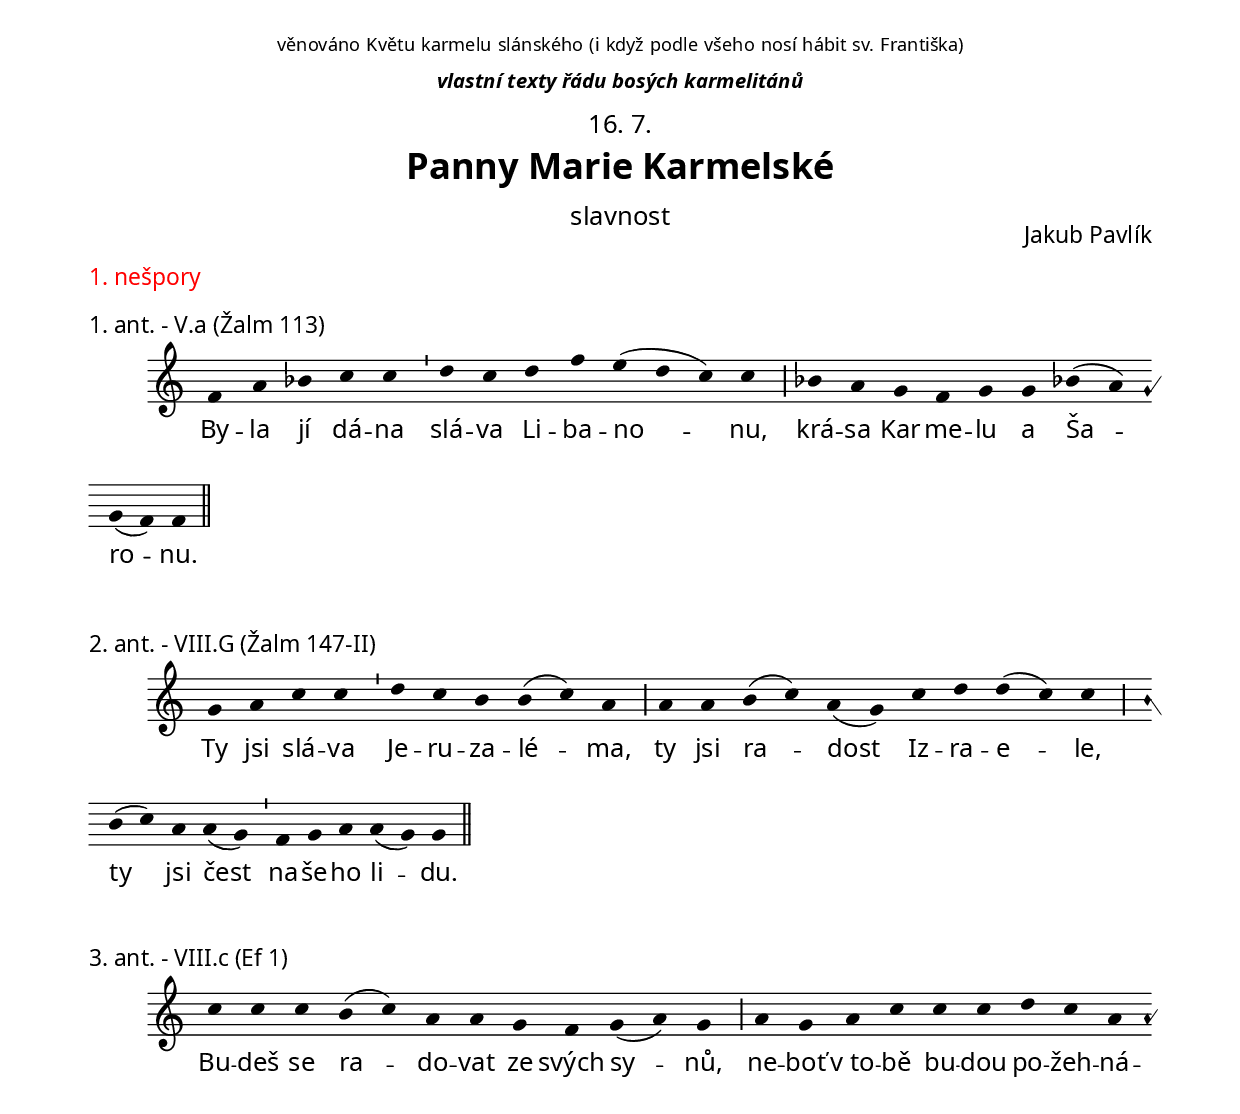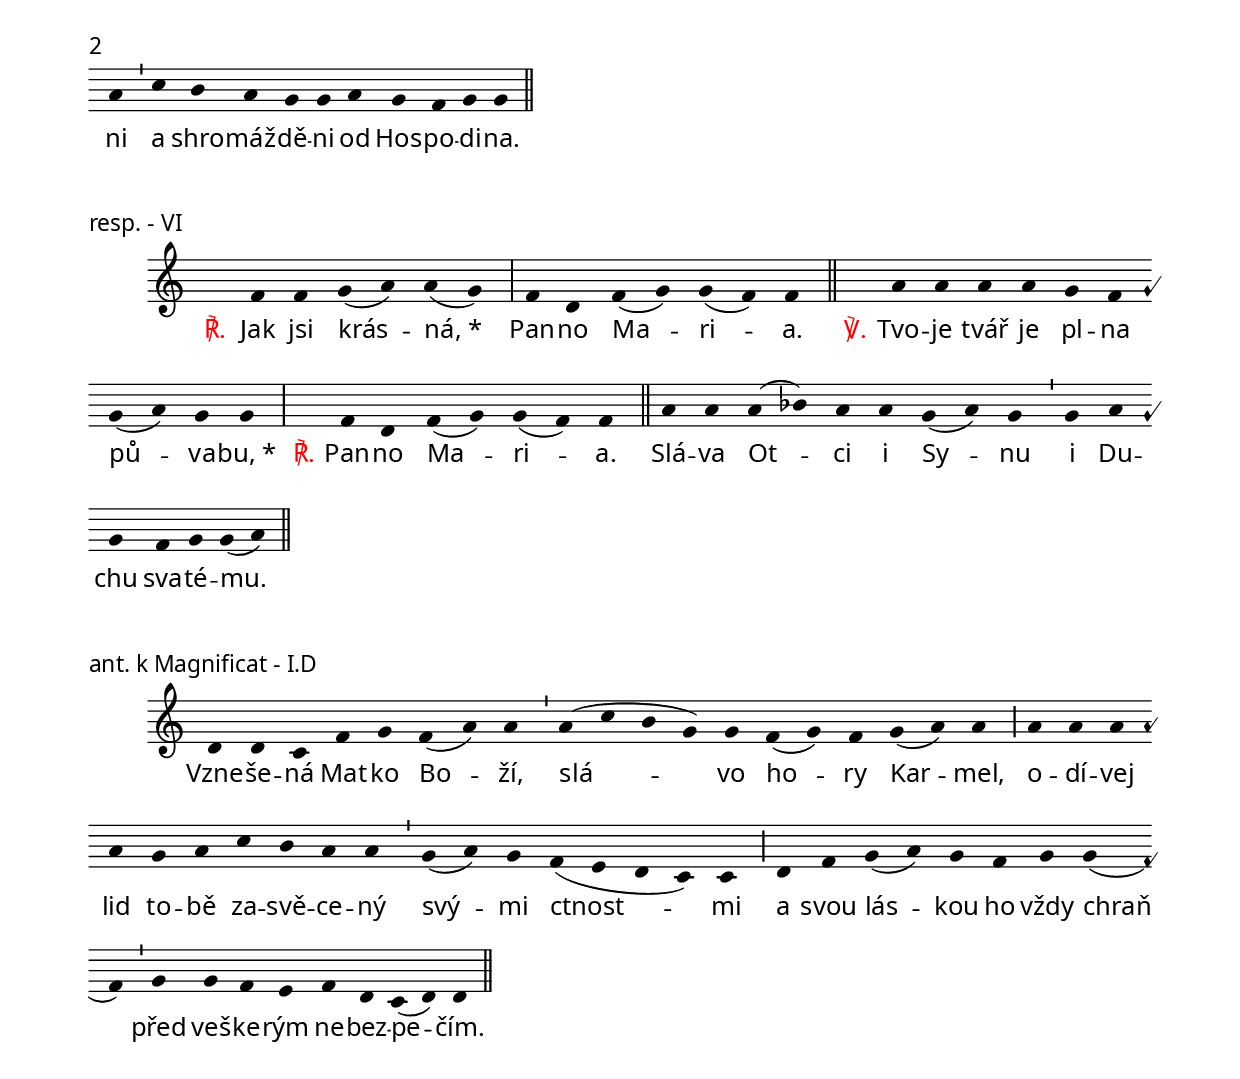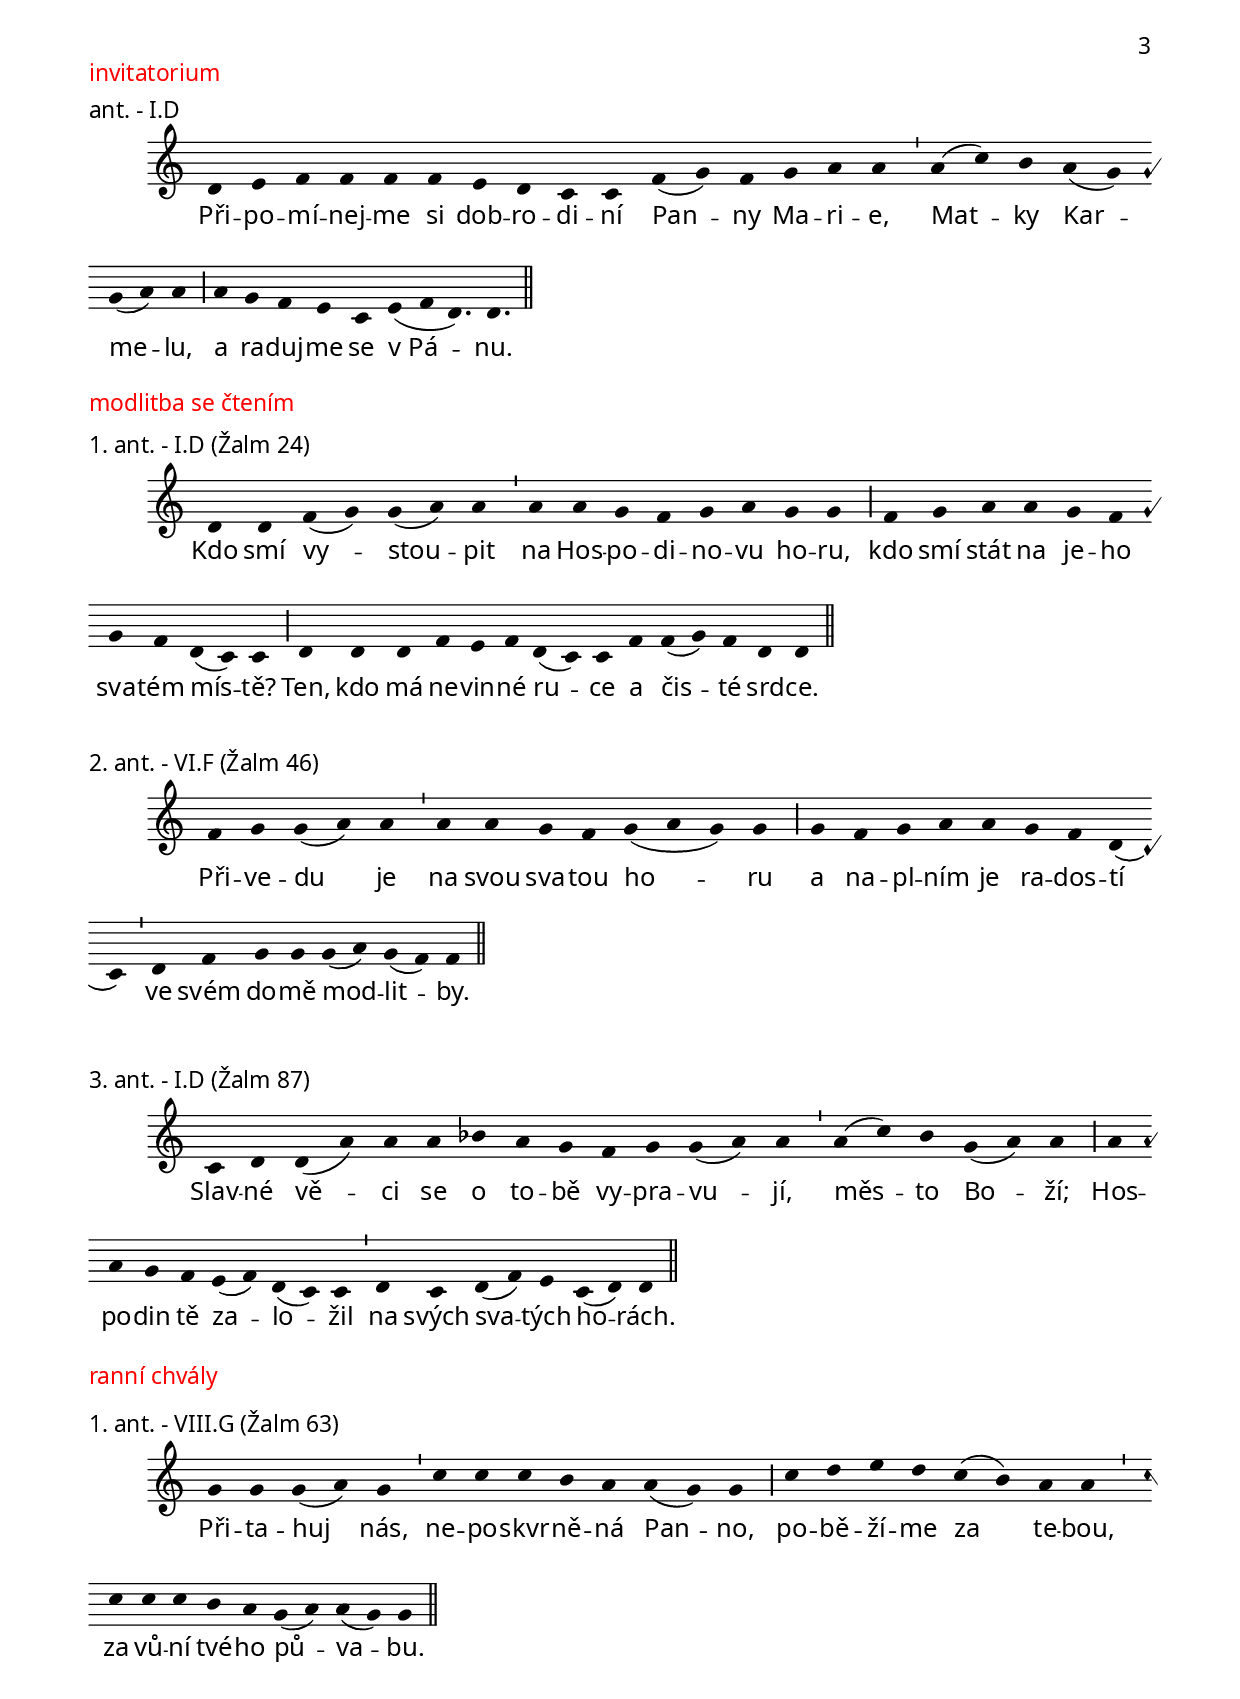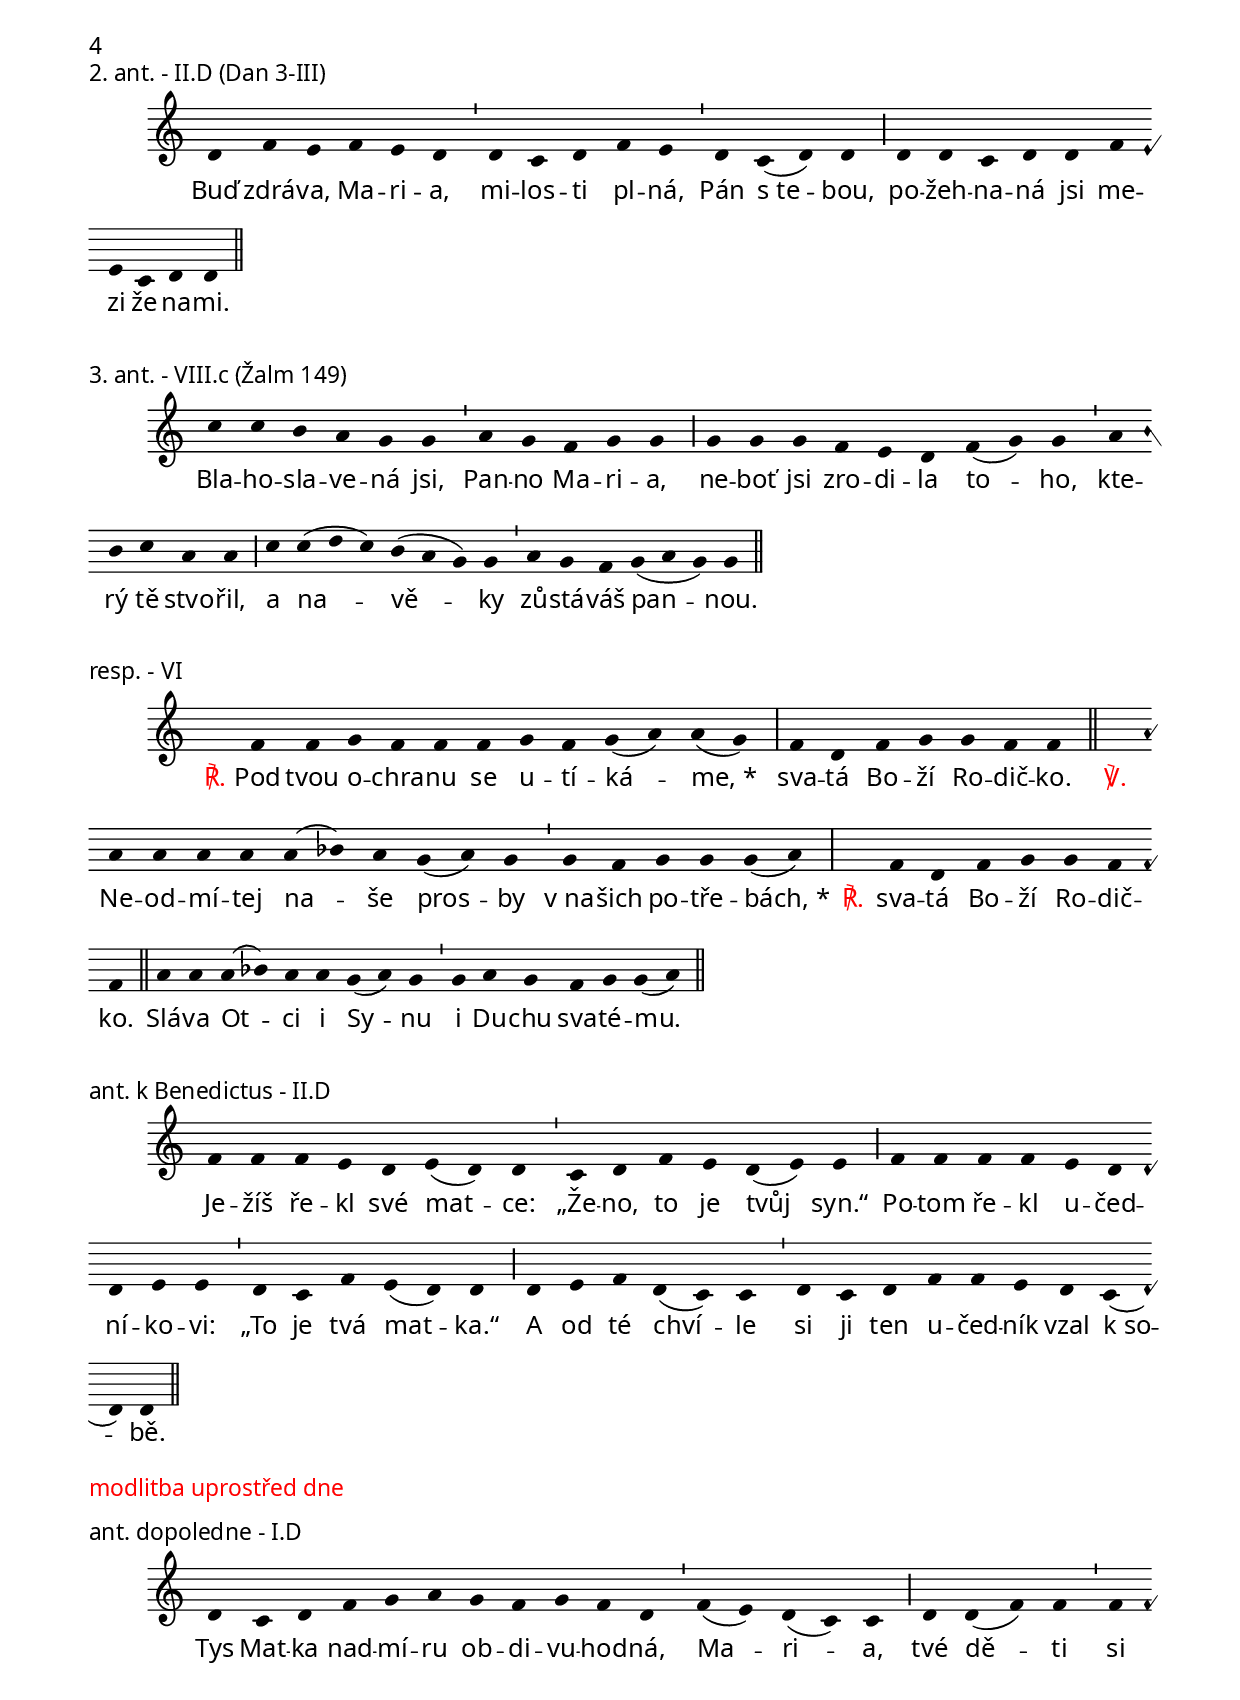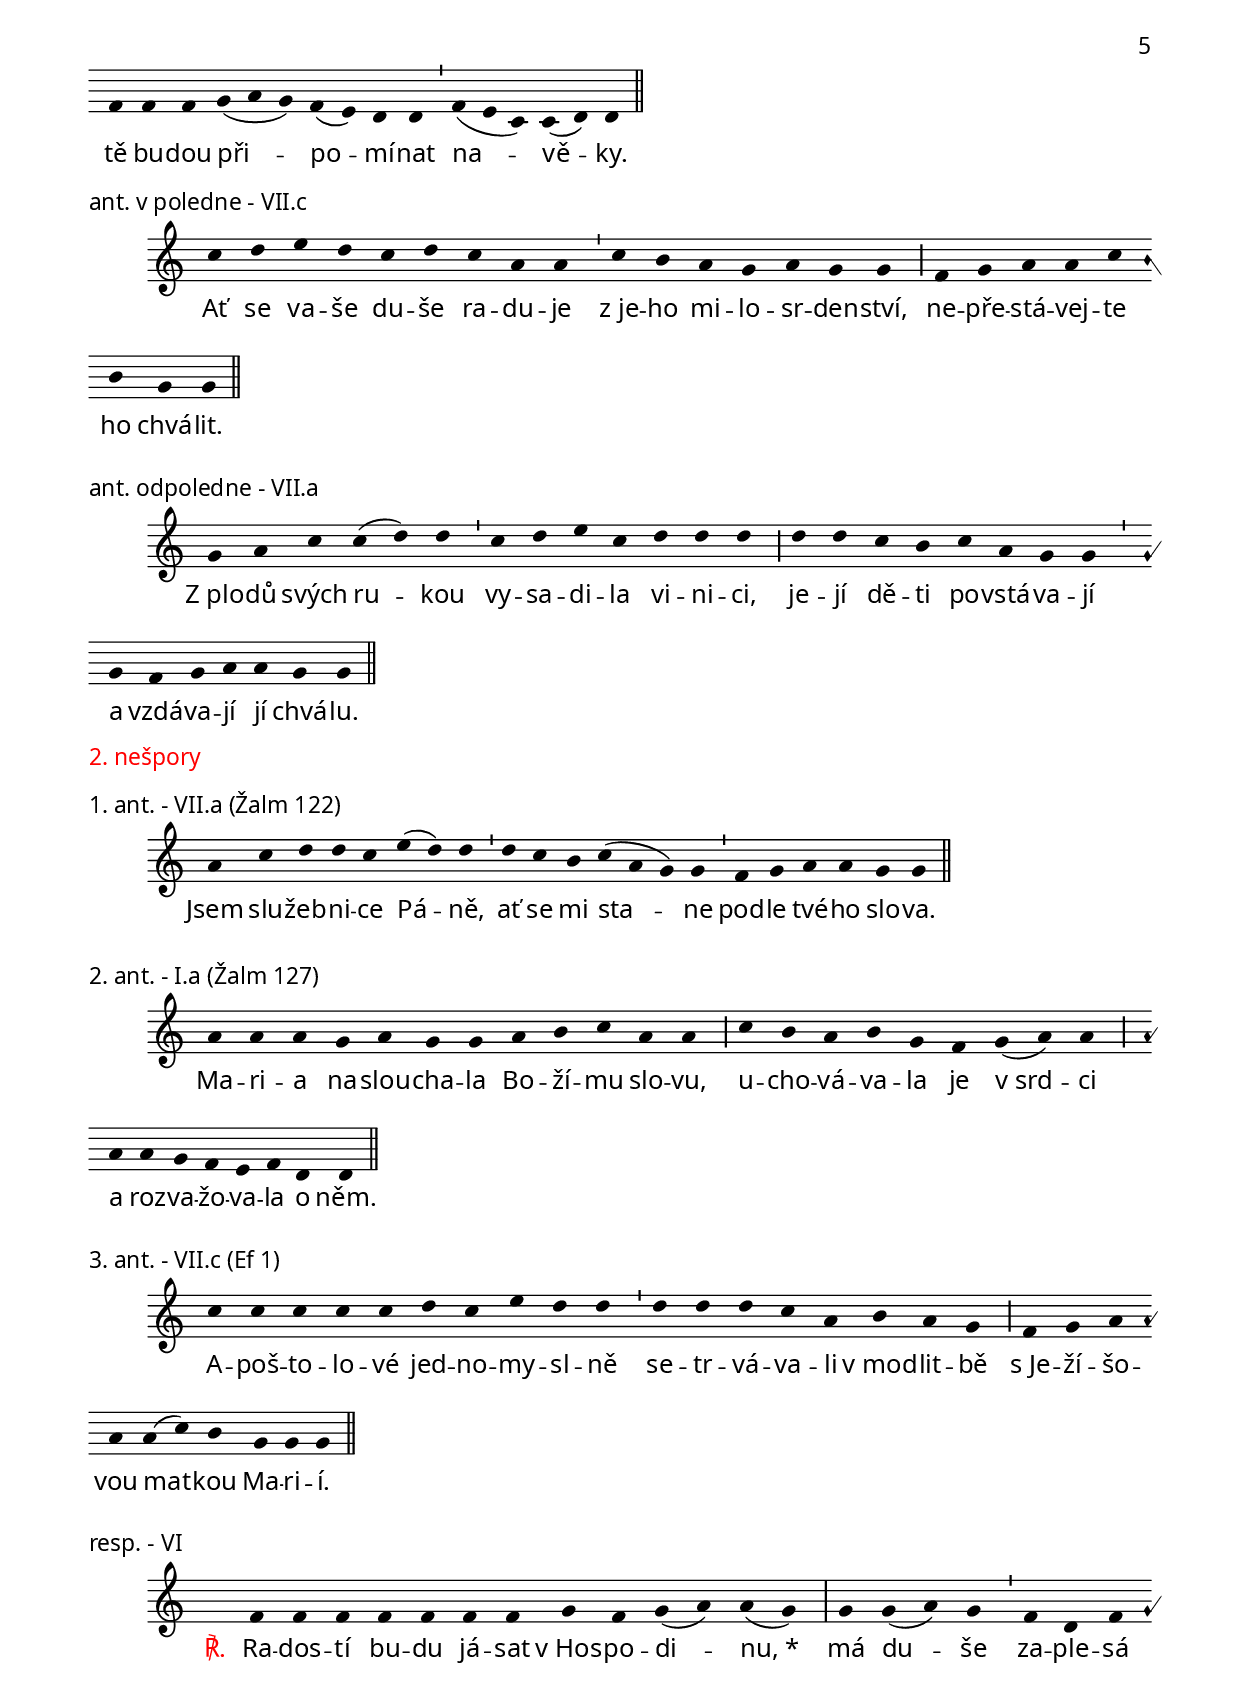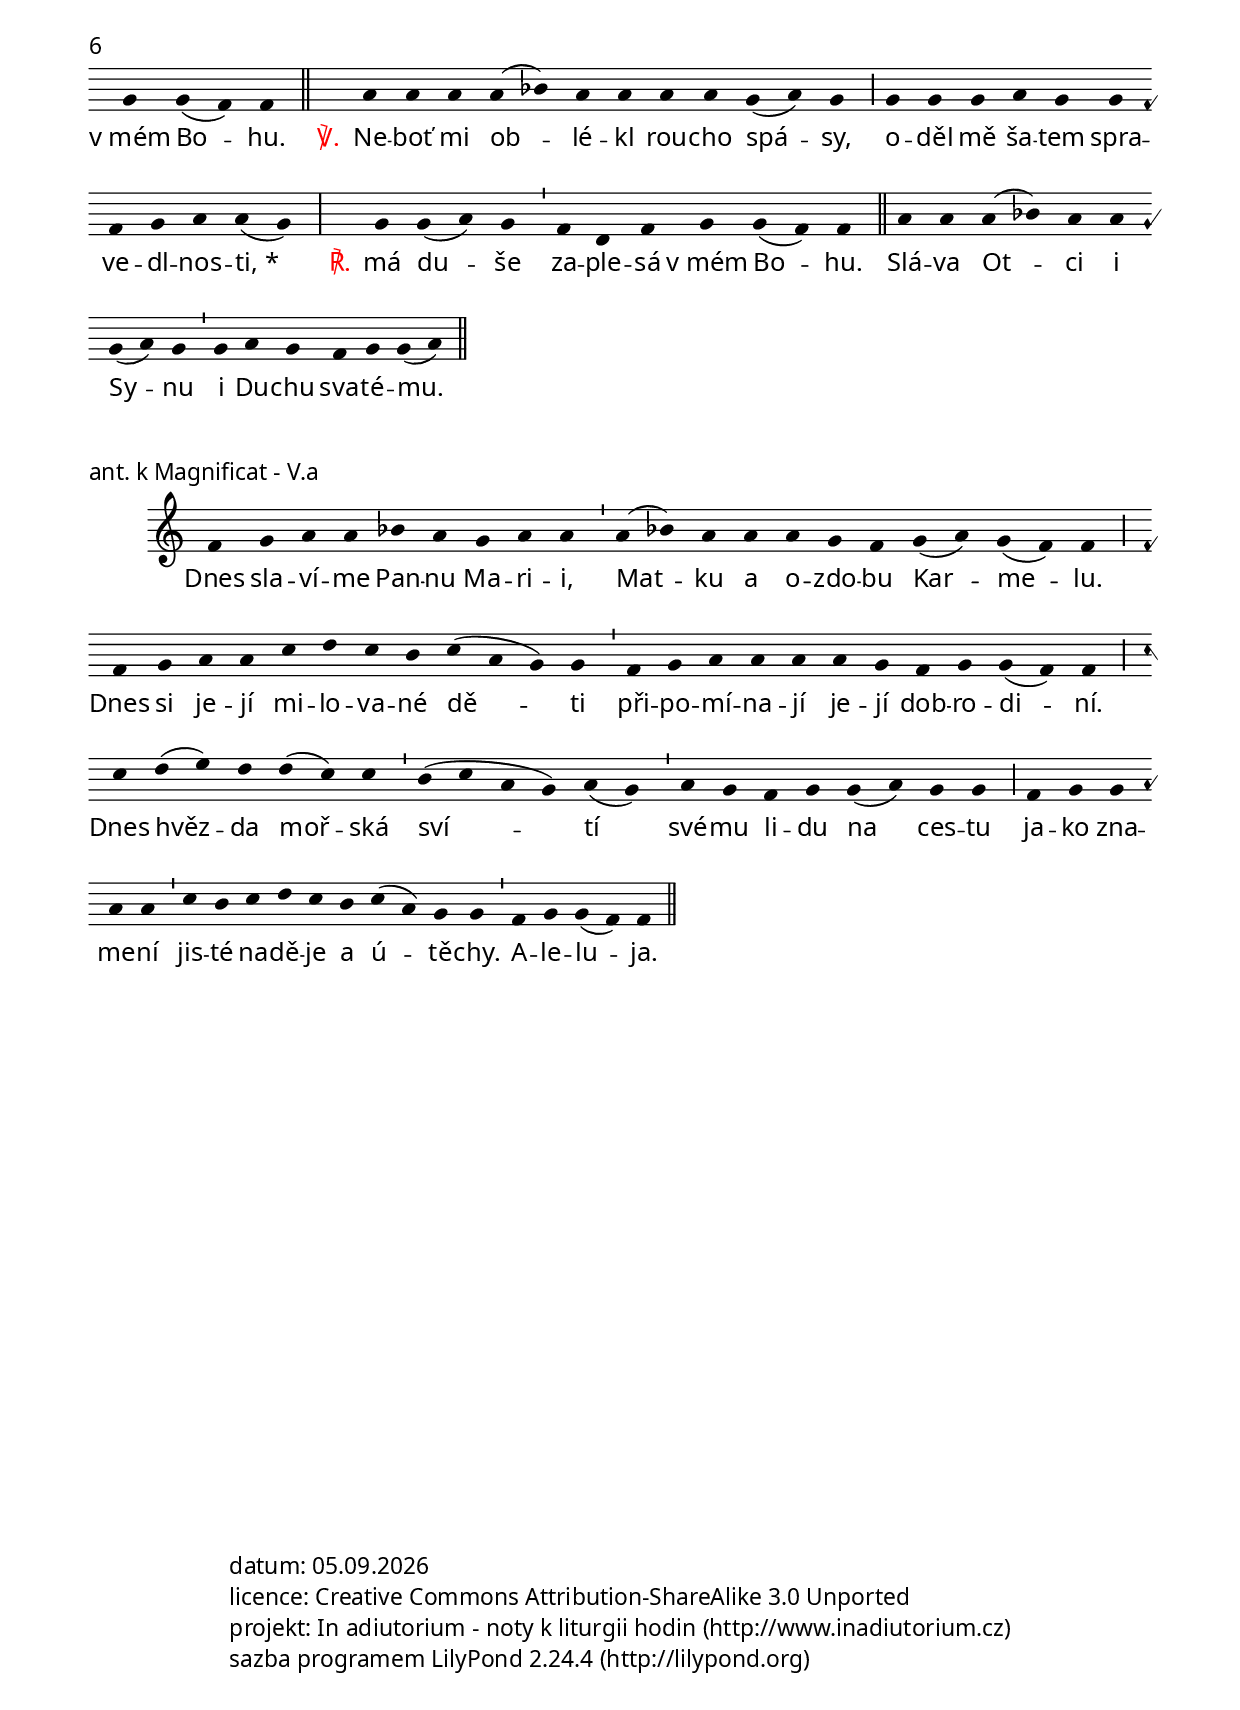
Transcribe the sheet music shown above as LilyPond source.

\version "2.19.80"

\include "../../spolecne.ly"
\include "../../spolecne/reholni.ly"
\include "../../dilyresponsorii.ly"
\version "2.12.0"

textyOCD = "vlastní texty řádu bosých karmelitánů"


\header {
  title = \markup\titleSvatek
            "Panny Marie Karmelské"
            slavnost
            "16. 7."
            \textyOCD
  composer = "Jakub Pavlík"
  dedication = \markup\tiny{
    věnováno
    \with-url #"https://commons.wikimedia.org/wiki/File:Slan%C3%BD,_kl%C3%A1%C5%A1ter_kostel_Nejsv.Trojice_detail_(2).JPG" {
      Květu karmelu slánského
    }
    (i když podle všeho nosí hábit sv. Františka)
  }
}

\markup {\nadpisHodinka {"1. nešpory"}}

\score {
  \relative c' {
    \choralniRezim
    f4 a bes c c \barMin
    d c d f e( d c) c \barMaior
    bes a g f g g bes( a) g( f) f \barFinalis
  }
  \addlyrics {
    By -- la jí dá -- na
    slá -- va Li -- ba -- no -- nu,
    krá -- sa Kar -- me -- lu a Ša -- ro -- nu.
  }
  \header {
    quid = "1. ant."
    modus = "V"
    differentia = "a"
    psalmus = "Žalm 113"
    id = "1ne-a1"
    piece = \markup\sestavTitulek
  }
}

\score {
  \relative c'' {
    \choralniRezim
    g4 a c c \barMin d4 c b b( c) a \barMaior
    a a b( c) a( g) c d d( c) c \barMaior
    b( c) a a( g) \barMin f4 g a a( g) g \barFinalis
  }
  \addlyrics {
    Ty jsi slá -- va Je -- ru -- za -- lé -- ma,
    ty jsi ra -- dost Iz -- ra -- e -- le,
    ty jsi čest na -- še -- ho li -- du.
  }
  \header {
    quid = "2. ant."
    modus = "VIII"
    differentia = "G"
    psalmus = "Žalm 147-II"
    fial = "commune/commune_maria.ly#rch-a2?-aleluja"
    id = "1ne-a2"
    piece = \markup\sestavTitulek
  }
}

\score {
  \relative c'' {
    \choralniRezim
    c4 c c b( c) a a g f g( a) g \barMaior
    a g a c c c d c a a \barMin
    c b a g g a g f g g \barFinalis
  }
  \addlyrics {
    Bu -- deš se ra -- do -- vat ze svých sy -- nů,
    ne -- boť v_to -- bě bu -- dou po -- žeh -- ná -- ni
    a shro -- máž -- dě -- ni od Hos -- po -- di -- na.
  }
  \header {
    quid = "3. ant."
    modus = "VIII"
    differentia = "c"
    psalmus = "Ef 1"
    id = "1ne-a3"
    piece = \markup\sestavTitulek
  }
}

\score {
  \relative c' {
    \choralniRezim

    % R
    \neviditelna f
    f4 f g( a) a( g) \barMax
    f d f( g) g( f) f \barFinalis
    % V
    \neviditelna a
    a4 a a a g f g( a) g g \barMax
    % R
    \neviditelna f
    f d f( g) g( f) f \barFinalis
    % Slava
    \respVIdoxologie \barFinalis
  }
  \addlyrics {
    \Response Jak jsi krás -- ná,_* Pan -- no Ma -- ri -- a.
    \Verse Tvo -- je tvář je pl -- na pů -- va -- bu,_*
    \Response Pan -- no Ma -- ri -- a.
    \textRespDoxologie
  }
  \header {
    quid = "resp."
    modus = "VI"
    id = "1ne-r"
    piece = \markup {\sestavTitulekResp}
  }
}

\score {
  \relative c' {
    \choralniRezim
    d4 d c f g f( a) a \barMin
    a( c b g) g f( g) f g( a) a \barMaior
    a a a a g a c b a a \barMin
    g( a) g f( e d c) c \barMaior
    d f g( a) g f g g( f) \barMin
    g g f e f d c( d) d \barFinalis
  }
  \addlyrics {
    Vzne -- še -- ná Mat -- ko Bo -- ží,
    slá -- vo ho -- ry Kar -- mel,
    o -- dí -- vej lid to -- bě za -- svě -- ce -- ný
    svý -- mi ctnost -- mi
    a svou lás -- kou ho vždy chraň
    před veš -- ke -- rým ne -- bez -- pe -- čím.
  }
  \header {
    quid = "ant. k Magnificat"
    modus = "I"
    differentia = "D"
    psalmus = ""
    id = "1ne-amag"
    piece = \markup {\sestavTitulekBezZalmu}
  }
}

\pageBreak % ZLOM

\markup {\nadpisHodinka {"invitatorium"}}

\score {
  \relative c' {
    \choralniRezim
    d4 e f f f f e d c c f( g) f g a a \barMin
    a( c) b a( g) g( a) a \barMaior
    a g f e c e( f d4.) d \barFinalis
  }
  \addlyrics {
    Při -- po -- mí -- nej -- me si dob -- ro -- di -- ní Pan -- ny Ma -- ri -- e,
    Mat -- ky Kar -- me -- lu,
    a ra -- duj -- me se v_Pá -- nu.
  }
  \header {
    quid = "ant."
    modus = "I"
    differentia = "D"
    psalmus = ""
    id = "invit"
    piece = \markup\sestavTitulekBezZalmu
  }
}

\markup {\nadpisHodinka {"modlitba se čtením"}}

\score {
  \relative c' {
    \choralniRezim
    d4 d f( g) g( a) a \barMin
    a a g f g a g g \barMaior
    f g a a g f g f d( c) c \barMaior
    d d d f e f d( c) c f f( g) f d d \barFinalis
  }
  \addlyrics {
    Kdo smí vy -- stou -- pit
    na Hos -- po -- di -- no -- vu ho -- ru,
    kdo smí stát na je -- ho sva -- tém mís -- tě?
    Ten, kdo má ne -- vin -- né ru -- ce a čis -- té srd -- ce.
  }
  \header {
    quid = "1. ant."
    modus = "I"
    differentia = "D"
    psalmus = "Žalm 24"
    id = "mc-a1"
    piece = \markup\sestavTitulek
  }
}

\score {
  \relative c' {
    \choralniRezim
    f4 g g( a) a \barMin
    a a g f g( a g) g \barMaior
    g f g a a g f d( c) \barMin
    d f g g g( a) g( f) f \barFinalis
  }
  \addlyrics {
    Při -- ve -- du je
    na svou sva -- tou ho -- ru
    a na -- pl -- ním je ra -- dos -- tí
    ve svém do -- mě mod -- lit -- by.
  }
  \header {
    quid = "2. ant."
    modus = "VI"
    differentia = "F"
    psalmus = "Žalm 46"
    id = "mc-a2"
    piece = \markup\sestavTitulek
  }
}

\score {
  \relative c' {
    \choralniRezim
    c4 d d( a') a a bes a g f g g( a) a \barMin
    a( c) b g( a) a \barMaior
    a a g f e( f) d( c) c \barMin
    d c d( f) e c( d) d \barFinalis
  }
  \addlyrics {
    Slav -- né vě -- ci se o to -- bě vy -- pra -- vu -- jí,
    měs -- to Bo -- ží;
    Hos -- po -- din tě za -- lo -- žil
    na svých sva -- tých ho -- rách.
  }
  \header {
    quid = "3. ant."
    modus = "I"
    differentia = "D"
    psalmus = "Žalm 87"
    fial = "antifony/tyden3_5ctvrtek.ly#rch-ant1?zacatek"
    id = "mc-a3"
    piece = \markup\sestavTitulek
  }
}

% antifonu pro vigilii breviar.cz (zatím?) nemá

\markup {\nadpisHodinka {"ranní chvály"}}

\score {
  \relative c'' {
    \choralniRezim
    g4 g g( a) g \barMin
    c c c b a a( g) g \barMaior
    c d e d c( b) a a \barMin
    c c c b a g( a) a( g) g \barFinalis
  }
  \addlyrics {
    Při -- ta -- huj nás,
    ne -- po -- skvr -- ně -- ná Pan -- no,
    po -- bě -- ží -- me za te -- bou,
    za vů -- ní tvé -- ho pů -- va -- bu.
  }
  \header {
    quid = "1. ant."
    modus = "VIII"
    differentia = "G"
    psalmus = "Žalm 63"
    fial = "sanktoral/1208pmpocatebezposkvrny.ly#rch-a3?jiny text"
    id = "rch-a1"
    piece = \markup\sestavTitulek
  }
}

\score {
  \relative c' {
    \choralniRezim
    d4 f e f e d \barMin
    d c d f e \barMin
    d c( d) d \barMaior
    d d c d d f e c d d \barFinalis
  }
  \addlyrics {
    Buď zdrá -- va, Ma -- ri -- a,
    mi -- los -- ti pl -- ná,
    Pán s_te -- bou,
    po -- žeh -- na -- ná jsi me -- zi že -- na -- mi.
  }
  \header {
    quid = "2. ant."
    modus = "II"
    differentia = "D"
    psalmus = "Dan 3-III"
    fial = "advent_antifony.ly#spol-sexta?konec=16"
    id = "rch-a2"
    piece = \markup\sestavTitulek
  }
}

\score {
  \relative c'' {
    \choralniRezim
    c4 c b a g g \barMin
    a g f g g \barMaior
    g g g f e d f( g) g \barMin
    a b c a a \barMaior
    c c( d c) b( a g) g \barMin
    a g f g( a g) g \barFinalis
  }
  \addlyrics {
    Bla -- ho -- sla -- ve -- ná jsi,
    Pan -- no Ma -- ri -- a,
    ne -- boť jsi zro -- di -- la to -- ho,
    kte -- rý tě stvo -- řil,
    a na -- vě -- ky
    zů -- stá -- váš pan -- nou.
  }
  \header {
    quid = "3. ant."
    modus = "VIII"
    differentia = "c"
    psalmus = "Žalm 149"
    fial = "commune/commune_maria.ly#1ne-a2?konec&-aleluja"
    id = "rch-a3"
    piece = \markup\sestavTitulek
  }
}

\score {
  \relative c' {
    \choralniRezim

    % R
    \neviditelna f
    f4 f g f f f g f g( a) a( g) \barMax
    f d f g g f f \barFinalis
    % V
    \neviditelna a
    a4 a a a a( bes) a g( a) g \barMin
    g f g g g( a) \barMax
    % R
    \neviditelna f
    f d f g g f f \barFinalis
    % Slava
    \respVIdoxologie \barFinalis
  }
  \addlyrics {
    \Response Pod tvou o -- chra -- nu se u -- tí -- ká -- me,_*
    sva -- tá Bo -- ží Ro -- dič -- ko.
    \Verse Ne -- od -- mí -- tej na -- še pros -- by
    v_na -- šich po -- tře -- bách,_*
    \Response sva -- tá Bo -- ží Ro -- dič -- ko.
    \textRespDoxologie
  }
  \header {
    quid = "resp."
    modus = "VI"
    id = "rch-r"
    piece = \markup {\sestavTitulekResp}
  }
}

\score {
  \relative c' {
    \choralniRezim
    f4 f f e d e( d) d \barMin
    c d f e d( e) e \barMaior
    f f f f e d d e e \barMin
    d c f e( d) d \barMaior
    d e f d( c) c \barMin
    d c d f f e d c( d) d \barFinalis
  }
  \addlyrics {
    Je -- žíš ře -- kl své mat -- ce:
    „Že -- no, to je tvůj syn.“
    Po -- tom ře -- kl u -- čed -- ní -- ko -- vi:
    „To je tvá mat -- ka.“
    A od té chví -- le
    si ji ten u -- čed -- ník vzal k_so -- bě.
  }
  \header {
    quid = "ant. k Benedictus"
    modus = "II"
    differentia = "D"
    psalmus = ""
    fial = "commune/commune_maria.ly#nona?zacatek"
    id = "rch-aben"
    piece = \markup {\sestavTitulekBezZalmu}
  }
}

\markup {\nadpisHodinka {"modlitba uprostřed dne"}}

\score {
  \relative c' {
    \choralniRezim
    d4 c d f g a g f g f d \barMin
    f( e) d( c) c \barMaior
    d d( f) f \barMin
    f f f f g( a g) f( e) d d \barMin
    f( e c) c( d) d \barFinalis
  }
  \addlyrics {
    Tys Mat -- ka nad -- mí -- ru ob -- di -- vu -- hod -- ná,
    Ma -- ri -- a,
    tvé dě -- ti
    si tě bu -- dou při -- po -- mí -- nat
    na -- vě -- ky.
  }
  \header {
    quid = "ant. dopoledne"
    modus = "I"
    differentia = "D"
    psalmus = ""
    id = "tercie"
    piece = \markup\sestavTitulekBezZalmu
  }
}

\score {
  \relative c'' {
    \choralniRezim
    c4 d e d c d c a a \barMin
    c b a g a g g \barMaior
    f g a a c b g g \barFinalis
  }
  \addlyrics {
    Ať se va -- še du -- še ra -- du -- je
    z_je -- ho mi -- lo -- sr -- den -- ství,
    ne -- pře -- stá -- vej -- te ho chvá -- lit.
  }
  \header {
    quid = "ant. v poledne"
    modus = "VII"
    differentia = "c"
    psalmus = ""
    id = "sexta"
    piece = \markup\sestavTitulekBezZalmu
  }
}

\score {
  \relative c'' {
    \choralniRezim
    g4 a c c( d) d \barMin
    c d e c d d d \barMaior
    d d c b c a g g \barMin
    g f g a a g g \barFinalis
  }
  \addlyrics {
    Z_plo -- dů svých ru -- kou
    vy -- sa -- di -- la vi -- ni -- ci,
    je -- jí dě -- ti po -- vstá -- va -- jí
    a vzdá -- va -- jí jí chvá -- lu.
  }
  \header {
    quid = "ant. odpoledne"
    modus = "VII"
    differentia = "a"
    psalmus = ""
    id = "nona"
    piece = \markup\sestavTitulekBezZalmu
  }
}

\markup {\nadpisHodinka {"2. nešpory"}}

\score {
  \relative c'' {
    \choralniRezim
    a4 c d d c e( d) d \barMin
    d c b c( a g) g \barMin
    f g a a g g \barFinalis
  }
  \addlyrics {
    Jsem slu -- žeb -- ni -- ce Pá -- ně,
    ať se mi sta -- ne pod -- le tvé -- ho slo -- va.
  }
  \header {
    quid = "1. ant."
    modus = "VII"
    differentia = "a"
    psalmus = "Žalm 122"
    fial = "commune/commune_maria.ly#2ne-a2?-aleluja"
    id = "2ne-a1"
    piece = \markup\sestavTitulek
  }
}

\score {
  \relative c'' {
    \choralniRezim
    a4 a a g a g g a b c a a \barMaior
    c b a b g f g( a) a \barMaior
    a a g f e f d d \barFinalis
  }
  \addlyrics {
    Ma -- ri -- a na -- slou -- cha -- la Bo -- ží -- mu slo -- vu,
    u -- cho -- vá -- va -- la je v_srd -- ci
    a roz -- va -- žo -- va -- la o něm.
  }
  \header {
    quid = "2. ant."
    modus = "I"
    differentia = "a"
    psalmus = "Žalm 127"
    fial = "sanktoral/0716pmkarmelske.ly#amag?jiny text"
    id = "2ne-a2"
    piece = \markup\sestavTitulek
  }
}

\score {
  \relative c'' {
    \choralniRezim
    c4 c c c c d c e d d \barMin
    d d d c a b a g \barMaior
    f g a a a( c) b g g g \barFinalis
  }
  \addlyrics {
    A -- poš -- to -- lo -- vé jed -- no -- my -- sl -- ně
    se -- tr -- vá -- va -- li v_mod -- lit -- bě
    s_Je -- ží -- šo -- vou mat -- kou Ma -- ri -- í.
  }
  \header {
    quid = "3. ant."
    modus = "VII"
    differentia = "c"
    psalmus = "Ef 1"
    fial = "antifony/velikonoce_tyden7.ly#pa-amag?konec&-aleluja"
    id = "2ne-a3"
    piece = \markup\sestavTitulek
  }
}

\score {
  \relative c' {
    \choralniRezim

    % R
    \neviditelna f
    f4 f f f f f f g f g( a) a( g) \barMax
    g g( a) g \barMin f d f g g( f) f \barFinalis
    % V
    \neviditelna a
    a4 a a a( bes) a a a a g( a) g \barMaior
    g g g a g g f g a a( g) \barMax
    % R
    \neviditelna f
    g g( a) g \barMin f d f g g( f) f \barFinalis
    % Slava
    \respVIdoxologie \barFinalis
  }
  \addlyrics {
    \Response Ra -- dos -- tí bu -- du já -- sat v_Hos -- po -- di -- nu,_*
    má du -- še za -- ple -- sá v_mém Bo -- hu.
    \Verse Ne -- boť mi ob -- lé -- kl rou -- cho spá -- sy,
    o -- děl mě ša -- tem spra -- ve -- dl -- nos -- ti,_*
    \Response má du -- še za -- ple -- sá v_mém Bo -- hu.
    \textRespDoxologie
  }
  \header {
    quid = "resp."
    modus = "VI"
    id = "2ne-r"
    piece = \markup {\sestavTitulekResp}
  }
}

\score {
  \relative c' {
    \choralniRezim
    f4 g a a bes a g a a \barMin
    a( bes) a a a g f g( a) g( f) f \barMaior
    f g a a c d c b c( a g) g \barMin
    f g a a a a g f g g( f) f \barMaior
    c' d( e) d d( c) c \barMin
    b( c a g) a( g) \barMin a g f g g( a) g g \barMaior
    f g g a a \barMin c b c d c b c( a) g g \barMin
    f g g( f) f \barFinalis
  }
  \addlyrics {
    Dnes sla -- ví -- me Pan -- nu Ma -- ri -- i,
    Mat -- ku a o -- zdo -- bu Kar -- me -- lu.
    Dnes si je -- jí mi -- lo -- va -- né dě -- ti
    při -- po -- mí -- na -- jí je -- jí dob -- ro -- di -- ní.
    Dnes hvěz -- da moř -- ská
    sví -- tí své -- mu li -- du na ces -- tu
    ja -- ko zna -- me -- ní jis -- té na -- dě -- je a ú -- tě -- chy.
    A -- le -- lu -- ja.
  }
  \header {
    quid = "ant. k Magnificat"
    modus = "V"
    differentia = "a"
    psalmus = ""
    id = "2ne-amag"
    piece = \markup {\sestavTitulekBezZalmu}
  }
}
